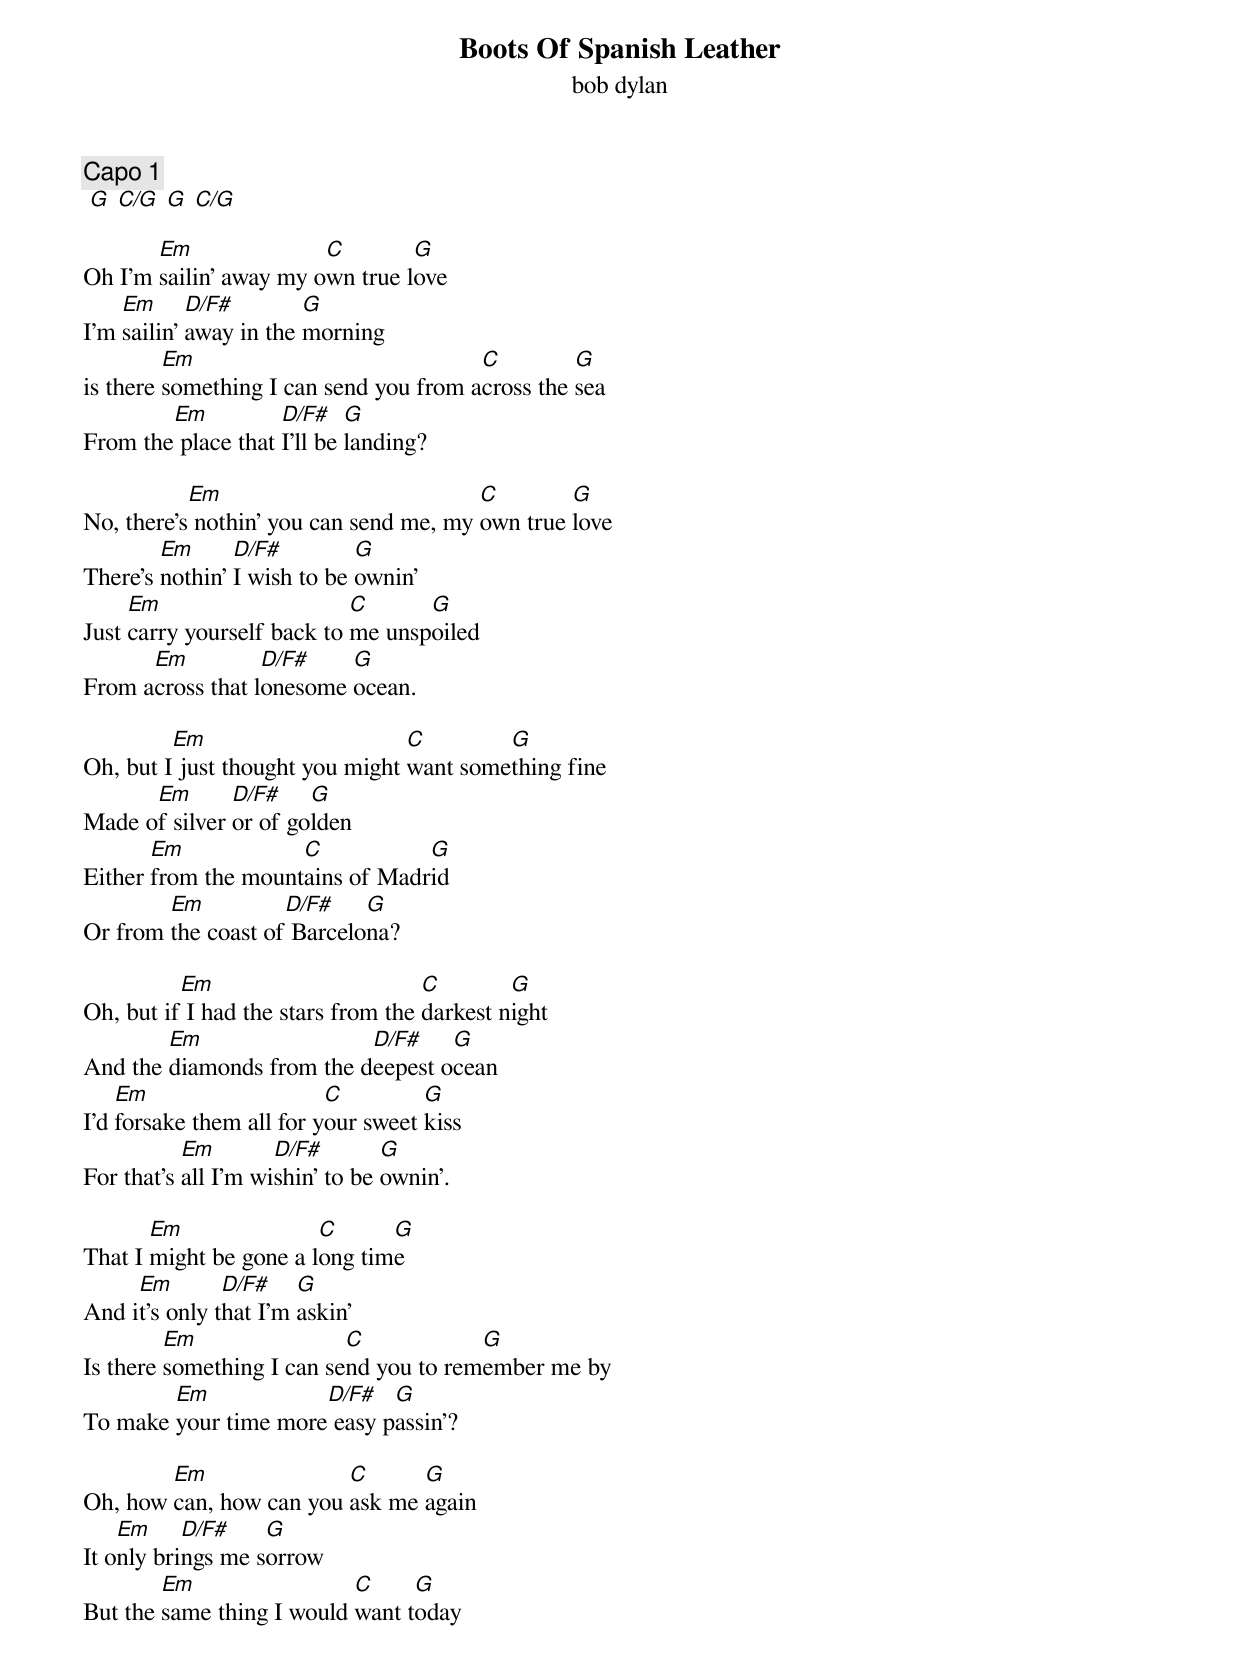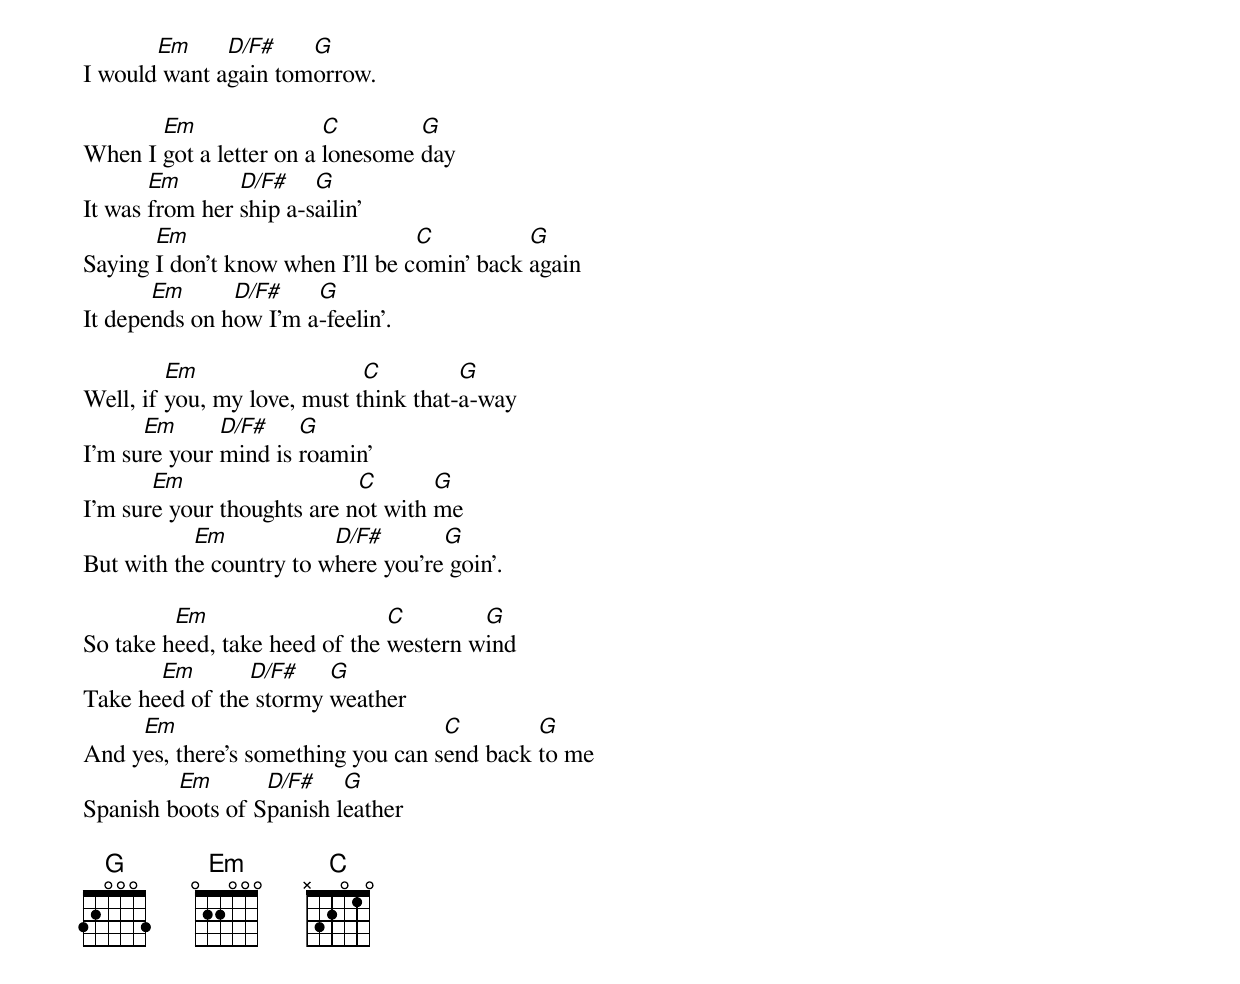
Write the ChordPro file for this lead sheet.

{title: Boots Of Spanish Leather}
{subtitle: bob dylan}
{c:Capo 1}
 [G] [C/G] [G] [C/G]

Oh I'm [Em]sailin' away my o[C]wn true l[G]ove
I'm [Em]sailin' [D/F#]away in the [G]morning
is there [Em]something I can send you from a[C]cross the [G]sea
From the[Em] place that [D/F#]I'll be [G]landing?

No, there's[Em] nothin' you can send me, my [C]own true [G]love
There's [Em]nothin' [D/F#]I wish to be [G]ownin'
Just [Em]carry yourself back to [C]me unsp[G]oiled
From a[Em]cross that l[D/F#]onesome [G]ocean.

Oh, but I[Em] just thought you might [C]want some[G]thing fine
Made o[Em]f silver [D/F#]or of go[G]lden
Either [Em]from the mount[C]ains of Madr[G]id
Or from [Em]the coast of[D/F#] Barcelo[G]na?

Oh, but if[Em] I had the stars from the [C]darkest n[G]ight
And the [Em]diamonds from the d[D/F#]eepest o[G]cean
I'd [Em]forsake them all for y[C]our sweet [G]kiss
For that's [Em]all I'm wi[D/F#]shin' to be [G]ownin'.

That I [Em]might be gone a l[C]ong tim[G]e
And i[Em]t's only t[D/F#]hat I'm [G]askin'
Is there [Em]something I can se[C]nd you to rem[G]ember me by
To make [Em]your time more[D/F#] easy p[G]assin'?

Oh, how [Em]can, how can you [C]ask me [G]again
It o[Em]nly bri[D/F#]ngs me s[G]orrow
But the [Em]same thing I would [C]want t[G]oday
I would[Em] want a[D/F#]gain tom[G]orrow.

When I [Em]got a letter on a [C]lonesome [G]day
It was [Em]from her [D/F#]ship a-s[G]ailin'
Saying [Em]I don't know when I'll be c[C]omin' back [G]again
It depe[Em]nds on h[D/F#]ow I'm a[G]-feelin'.

Well, if [Em]you, my love, must t[C]hink that-[G]a-way
I'm su[Em]re your [D/F#]mind is [G]roamin'
I'm sur[Em]e your thoughts are n[C]ot with [G]me
But with th[Em]e country to w[D/F#]here you're[G] goin'.

So take h[Em]eed, take heed of the [C]western w[G]ind
Take he[Em]ed of the[D/F#] stormy [G]weather
And y[Em]es, there's something you can s[C]end back [G]to me
Spanish b[Em]oots of S[D/F#]panish l[G]eather

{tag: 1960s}
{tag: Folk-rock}
